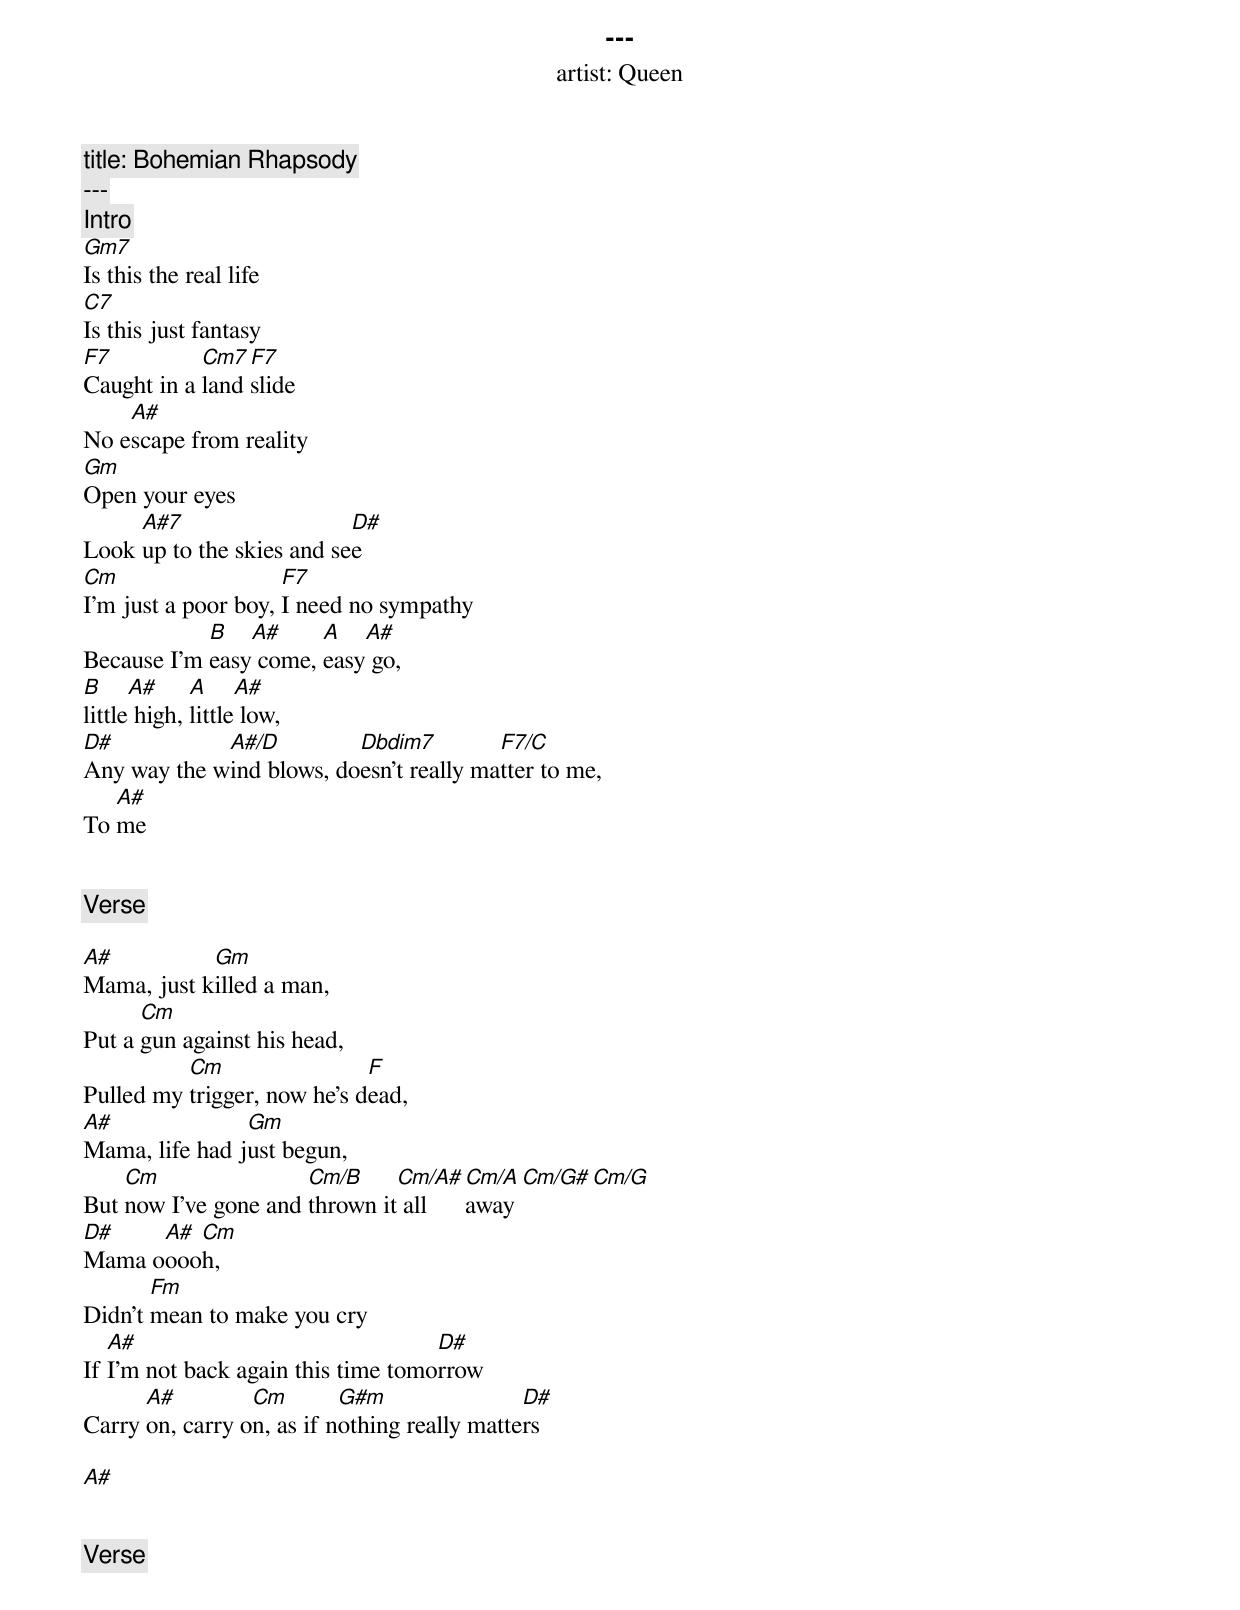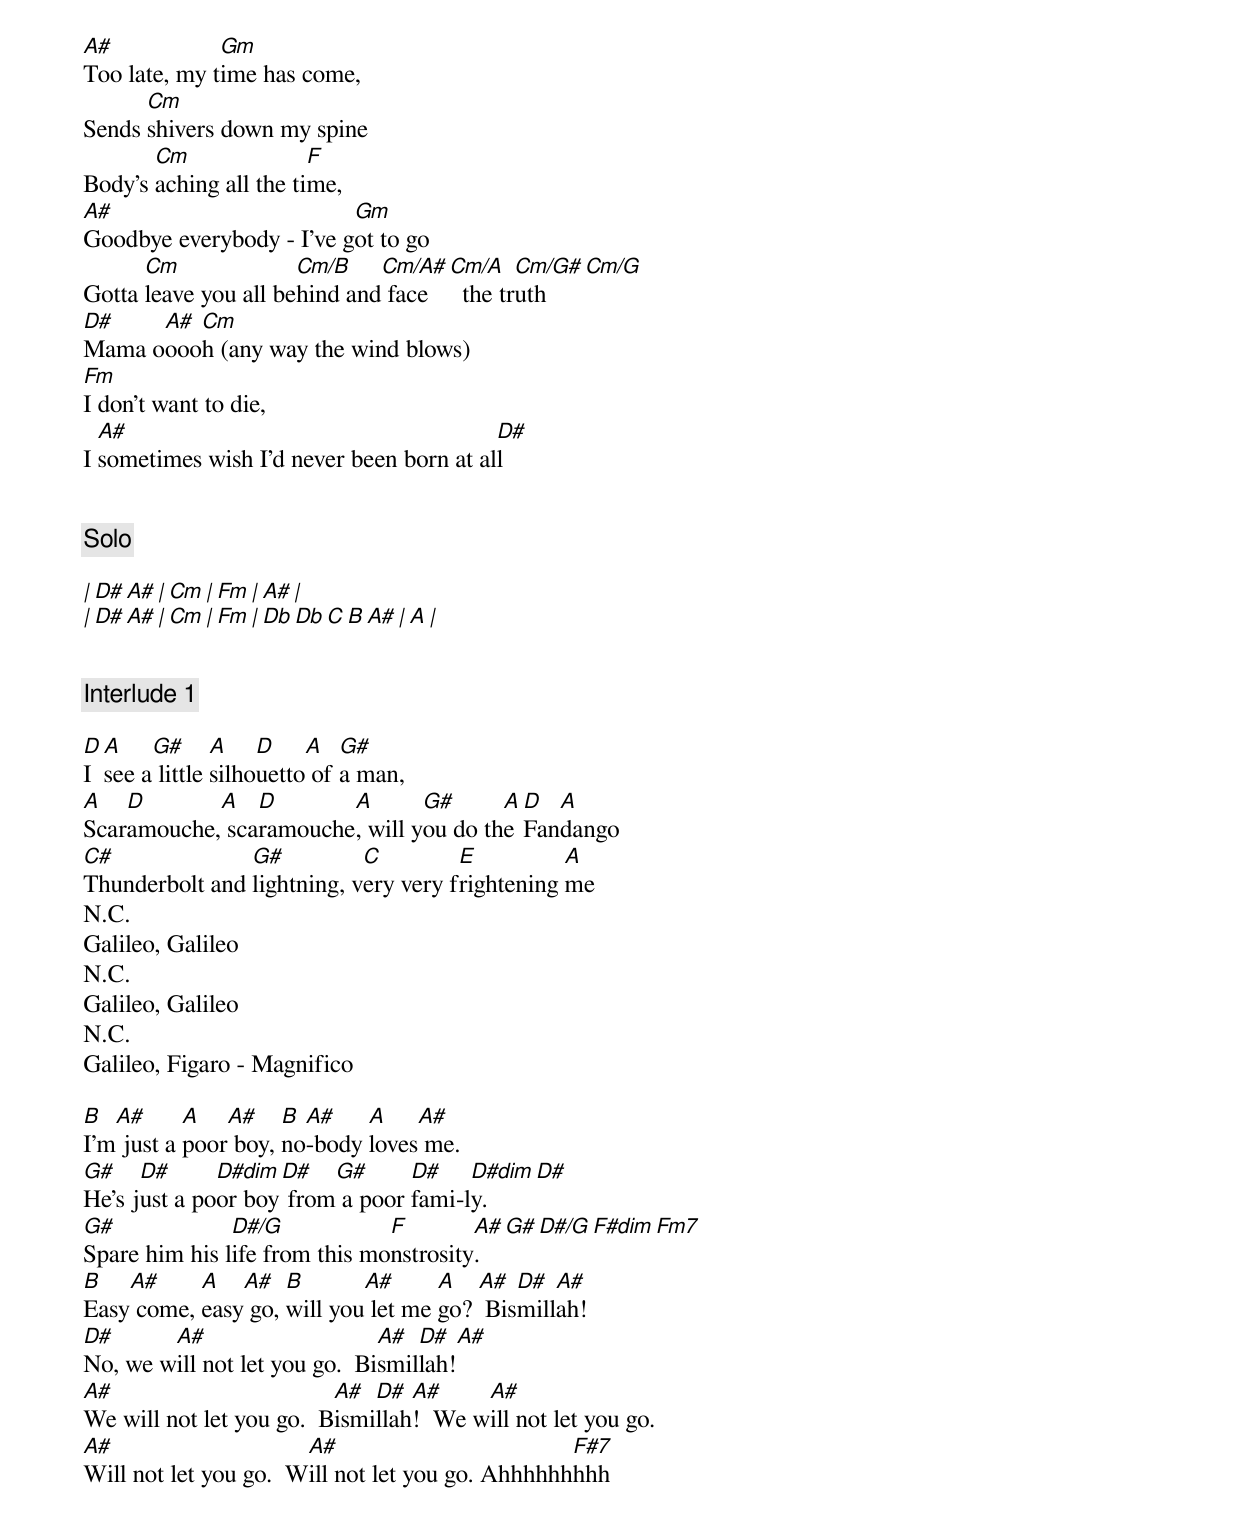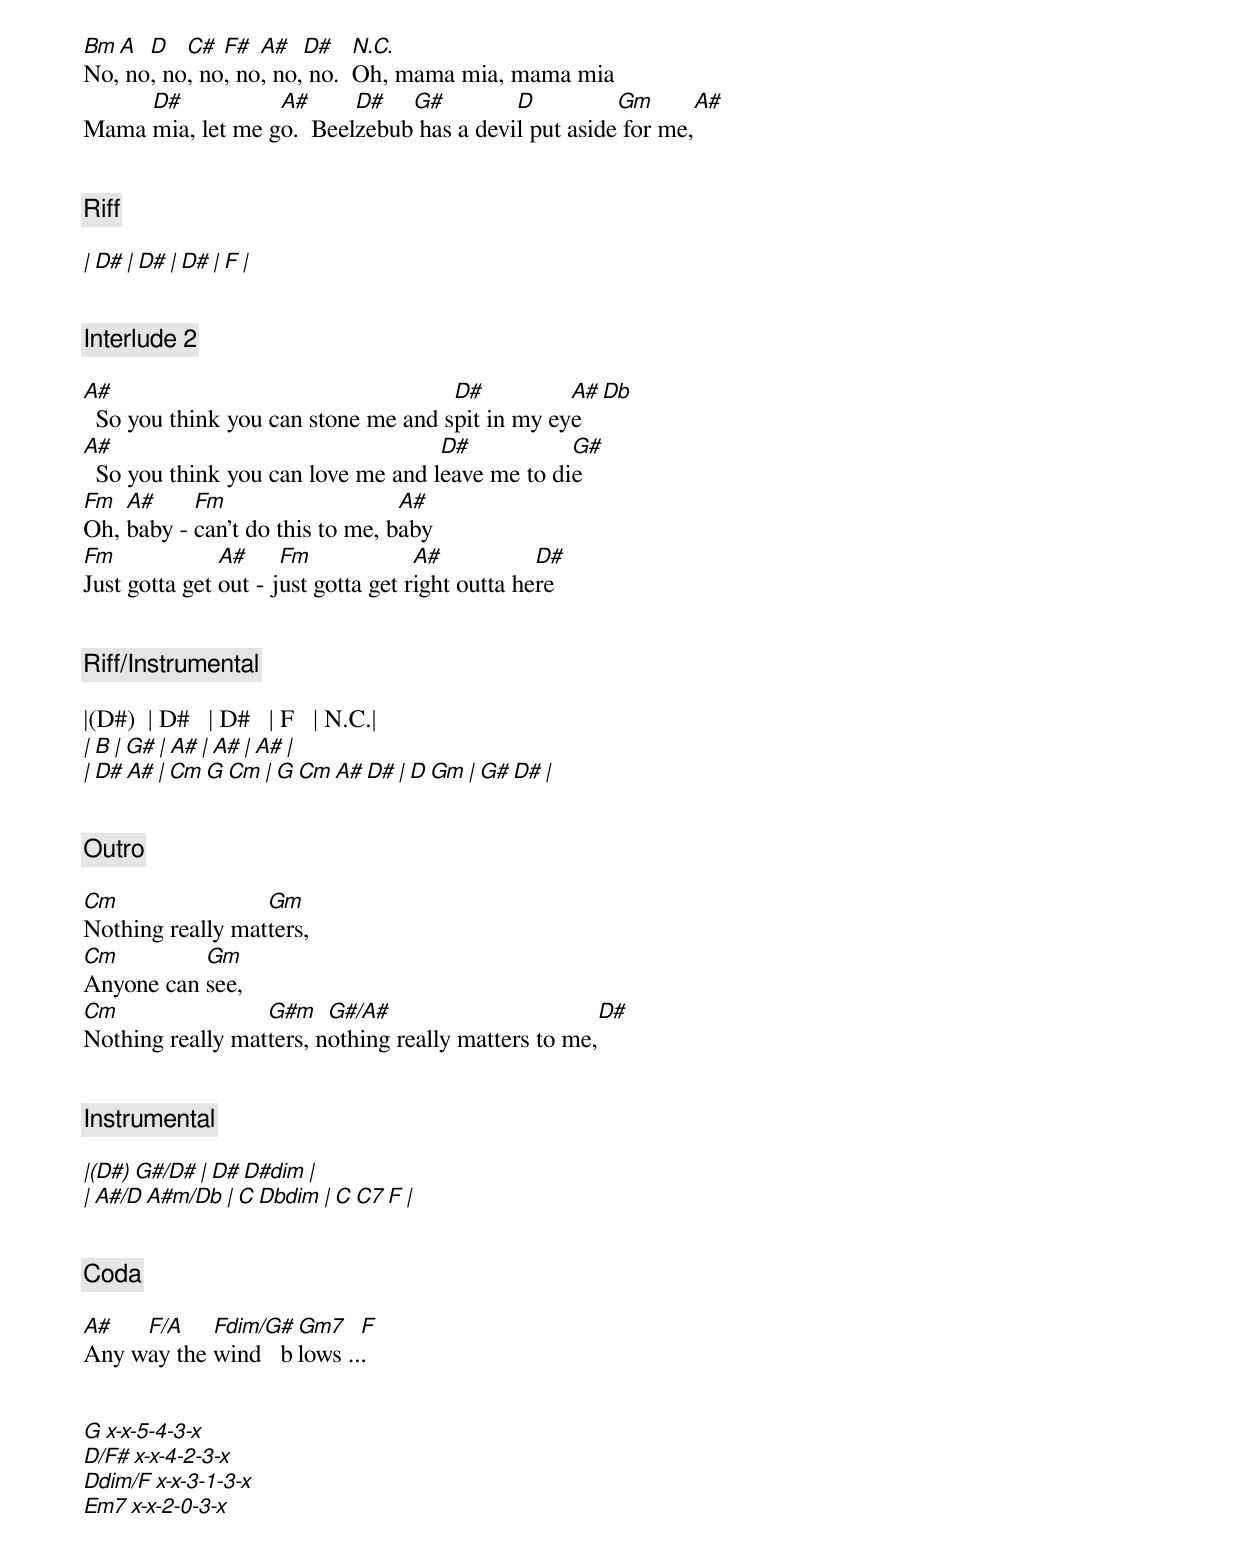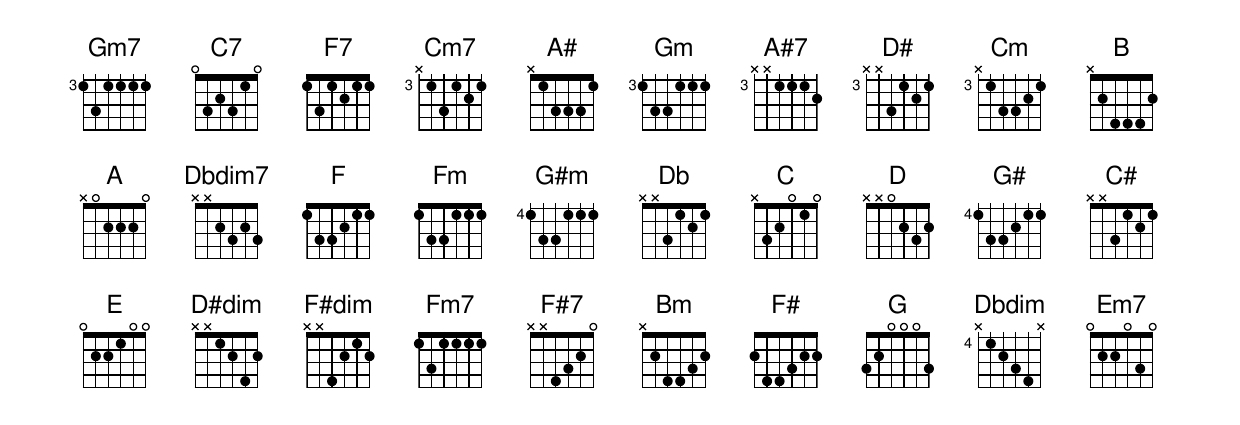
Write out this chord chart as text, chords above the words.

---
artist: Queen
title: Bohemian Rhapsody
---
[Intro]
Gm7
Is this the real life
C7
Is this just fantasy
F7          Cm7 F7
Caught in a landslide
    A#
No escape from reality
Gm
Open your eyes
     A#7                   D#
Look up to the skies and see
Cm                   F7
I'm just a poor boy, I need no sympathy
            B   A#     A   A#
Because I'm easy come, easy go,
B     A#     A     A#
little high, little low,
D#           A#/D         Dbdim7         F7/C
Any way the wind blows, doesn't really matter to me,
   A#
To me


[Verse]

A#          Gm
Mama, just killed a man,
      Cm
Put a gun against his head,
          Cm                 F
Pulled my trigger, now he's dead,
A#              Gm
Mama, life had just begun,
    Cm                Cm/B     Cm/A# Cm/A   Cm/G# Cm/G
But now I've gone and thrown it all  away
D#    A# Cm
Mama ooooh,
       Fm
Didn't mean to make you cry
   A#                               D#
If I'm not back again this time tomorrow
      A#         Cm        G#m                D#
Carry on, carry on, as if nothing really matters

A#


[Verse]

A#            Gm
Too late, my time has come,
      Cm
Sends shivers down my spine
       Cm               F
Body's aching all the time,
A#                        Gm
Goodbye everybody - I've got to go
      Cm              Cm/B    Cm/A# Cm/A    Cm/G# Cm/G
Gotta leave you all behind and face   the truth
D#    A# Cm
Mama ooooh (any way the wind blows)
Fm
I don't want to die,
  A#                                      D#
I sometimes wish I'd never been born at all


[Solo]

| D# A# | Cm  | Fm  | A#   |
| D# A# | Cm  | Fm  | Db  Db C B A# | A   |


[Interlude 1]

D A    G#      A    D    A   G#
I see a little silhouetto of a man,
A   D       A   D       A       G#      A D  A
Scaramouche, scaramouche, will you do the Fandango
C#              G#          C         E          A
Thunderbolt and lightning, very very frightening me
N.C.
Galileo, Galileo
N.C.
Galileo, Galileo
N.C.
Galileo, Figaro - Magnifico

B  A#      A   A#    B A#    A    A#
I'm just a poor boy, no-body loves me.
G#    D#      D#dim D#   G#      D#    D#dim D#
He's just a poor boy from a poor fami-ly.
G#             D#/G            F        A#    G#  D#/G  F#dim  Fm7
Spare him his life from this monstrosity.
B   A#     A   A#   B       A#      A   A#  D#  A#
Easy come, easy go, will you let me go?  Bismillah!
D#      A#                     A#  D#  A#
No, we will not let you go.  Bismillah!
A#                        A#  D#  A#     A#
We will not let you go.  Bismillah!  We will not let you go.
A#                     A#                         F#7
Will not let you go.  Will not let you go. Ahhhhhhhhh
Bm A  D   C#  F#  A#   D#    N.C.
No, no, no, no, no, no, no.  Oh, mama mia, mama mia
     D#           A#      D#   G#         D          Gm       A#
Mama mia, let me go.  Beelzebub has a devil put aside for me,


[Riff]

| D#   | D#   | D#   | F   |


[Interlude 2]

A#                                   D#          A#   Db
  So you think you can stone me and spit in my eye
A#                                  D#           G#
  So you think you can love me and leave me to die
Fm  A#     Fm                    A#
Oh, baby - can't do this to me, baby
Fm             A#     Fm             A#           D#
Just gotta get out - just gotta get right outta here


[Riff/Instrumental]

|(D#)  | D#   | D#   | F   | N.C.|
| B  | G#   | A#   | A#   | A#   |
| D#  A#  | Cm  G Cm | G Cm A# D# | D  Gm | G#  D#  |


[Outro]

Cm                Gm
Nothing really matters,
Cm         Gm
Anyone can see,
Cm                G#m    G#/A#                       D#
Nothing really matters, nothing really matters to me,


[Instrumental]

|(D#) G#/D# | D#  D#dim |
| A#/D  A#m/Db | C    Dbdim | C C7 F    |


[Coda]

A#   F/A    Fdim/G# Gm7    F
Any way the wind   blows ...


G       x-x-5-4-3-x
D/F#    x-x-4-2-3-x
Ddim/F  x-x-3-1-3-x
Em7     x-x-2-0-3-x
